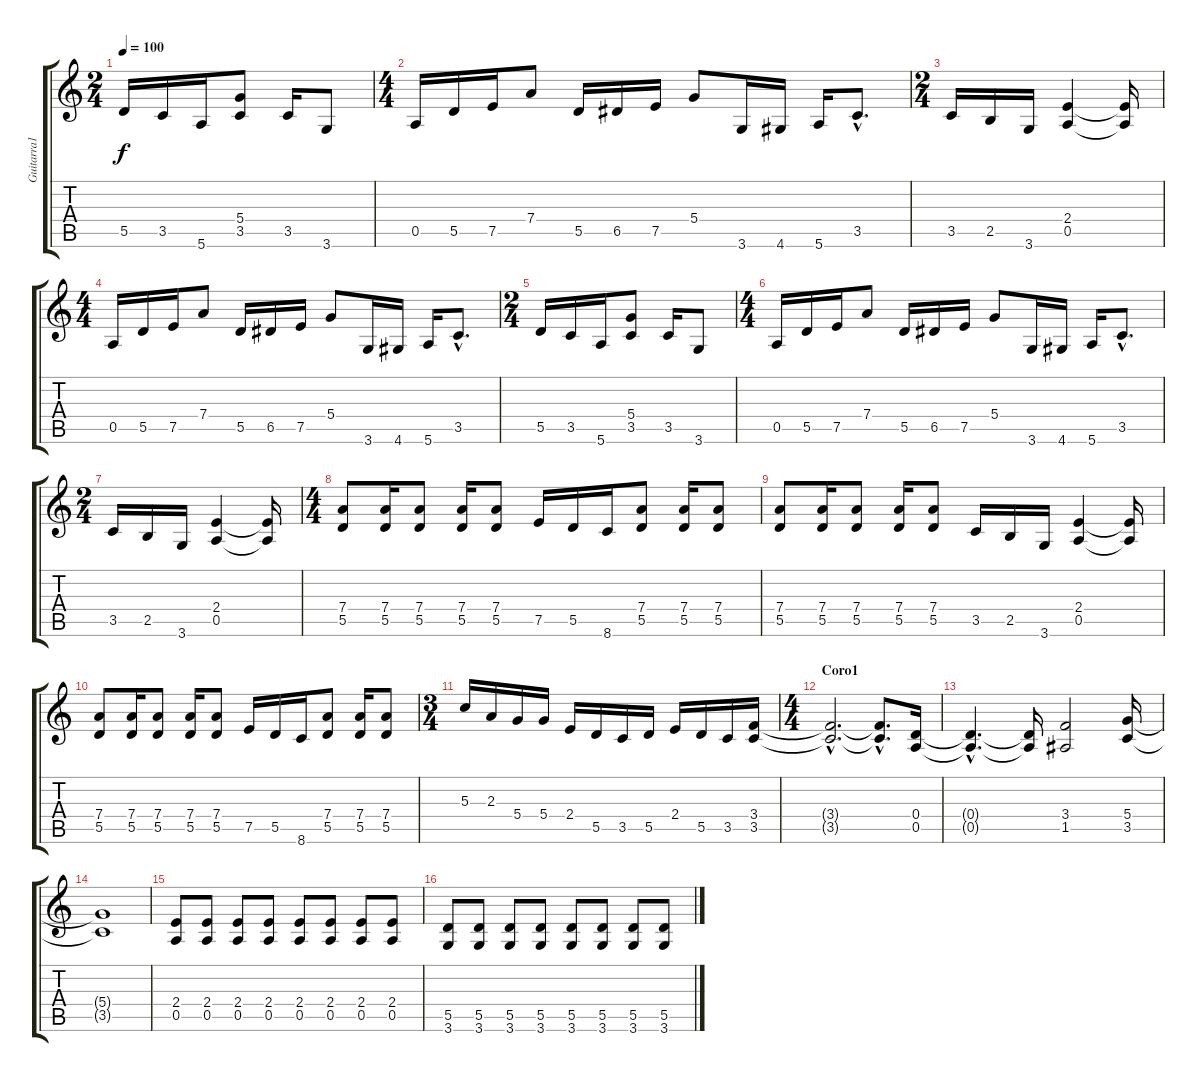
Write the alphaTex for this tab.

\track ("Guitarra1" "Guitarra1") {instrument overdrivenguitar}
\staff {score tabs}
\tuning (E4 B3 G3 D3 A2 E2) {hide}
\ts (2 4)
\tempo 100
\clef g2
\ks c
5.5.16{dy f} 3.5.16 5.6.16 (5.4 3.5).8 3.5.16 3.6.8 |
\ts (4 4)
0.5.16 5.5.16 7.5.16 7.4.8 5.5.16 6.5.16 7.5.16 5.4.8 3.6.16 4.6.16 5.6.16 3.5{hac}.8{d} |
\ts (2 4)
3.5.16 2.5.16 3.6.16 (2.4 0.5).4 (2.4{t} 0.5{t}).16 |
\ts (4 4)
0.5.16 5.5.16 7.5.16 7.4.8 5.5.16 6.5.16 7.5.16 5.4.8 3.6.16 4.6.16 5.6.16 3.5{hac}.8{d} |
\ts (2 4)
5.5.16 3.5.16 5.6.16 (5.4 3.5).8 3.5.16 3.6.8 |
\ts (4 4)
0.5.16 5.5.16 7.5.16 7.4.8 5.5.16 6.5.16 7.5.16 5.4.8 3.6.16 4.6.16 5.6.16 3.5{hac}.8{d} |
\ts (2 4)
3.5.16 2.5.16 3.6.16 (2.4 0.5).4 (2.4{t} 0.5{t}).16 |
\ts (4 4)
(7.4 5.5).8 (7.4 5.5).16 (7.4 5.5).8 (7.4 5.5).16 (7.4 5.5).8 7.5.16 5.5.16 8.6.16 (7.4 5.5).8 (7.4 5.5).16 (7.4 5.5).8 |
(7.4 5.5).8 (7.4 5.5).16 (7.4 5.5).8 (7.4 5.5).16 (7.4 5.5).8 3.5.16 2.5.16 3.6.16 (2.4 0.5).4 (2.4{t} 0.5{t}).16 |
(7.4 5.5).8 (7.4 5.5).16 (7.4 5.5).8 (7.4 5.5).16 (7.4 5.5).8 7.5.16 5.5.16 8.6.16 (7.4 5.5).8 (7.4 5.5).16 (7.4 5.5).8 |
\ts (3 4)
5.3.16 2.3.16 5.4.16 5.4.16 2.4.16 5.5.16 3.5.16 5.5.16 2.4.16 5.5.16 3.5.16 (3.4 3.5).16 |
\ts (4 4)
\section ("" "Coro1")
(3.4{hac t} 3.5{hac t}).2{d} (3.4{hac t} 3.5{hac t}).8{d} (0.4 0.5).16 |
(0.4{hac t} 0.5{hac t}).4{d} (0.4{t} 0.5{t}).16 (3.4 1.5).2 (5.4 3.5).16 |
(5.4{t} 3.5{t}).1 |
(2.4 0.5).8 (2.4 0.5).8 (2.4 0.5).8 (2.4 0.5).8 (2.4 0.5).8 (2.4 0.5).8 (2.4 0.5).8 (2.4 0.5).8 |
(5.5 3.6).8 (5.5 3.6).8 (5.5 3.6).8 (5.5 3.6).8 (5.5 3.6).8 (5.5 3.6).8 (5.5 3.6).8 (5.5 3.6).8
